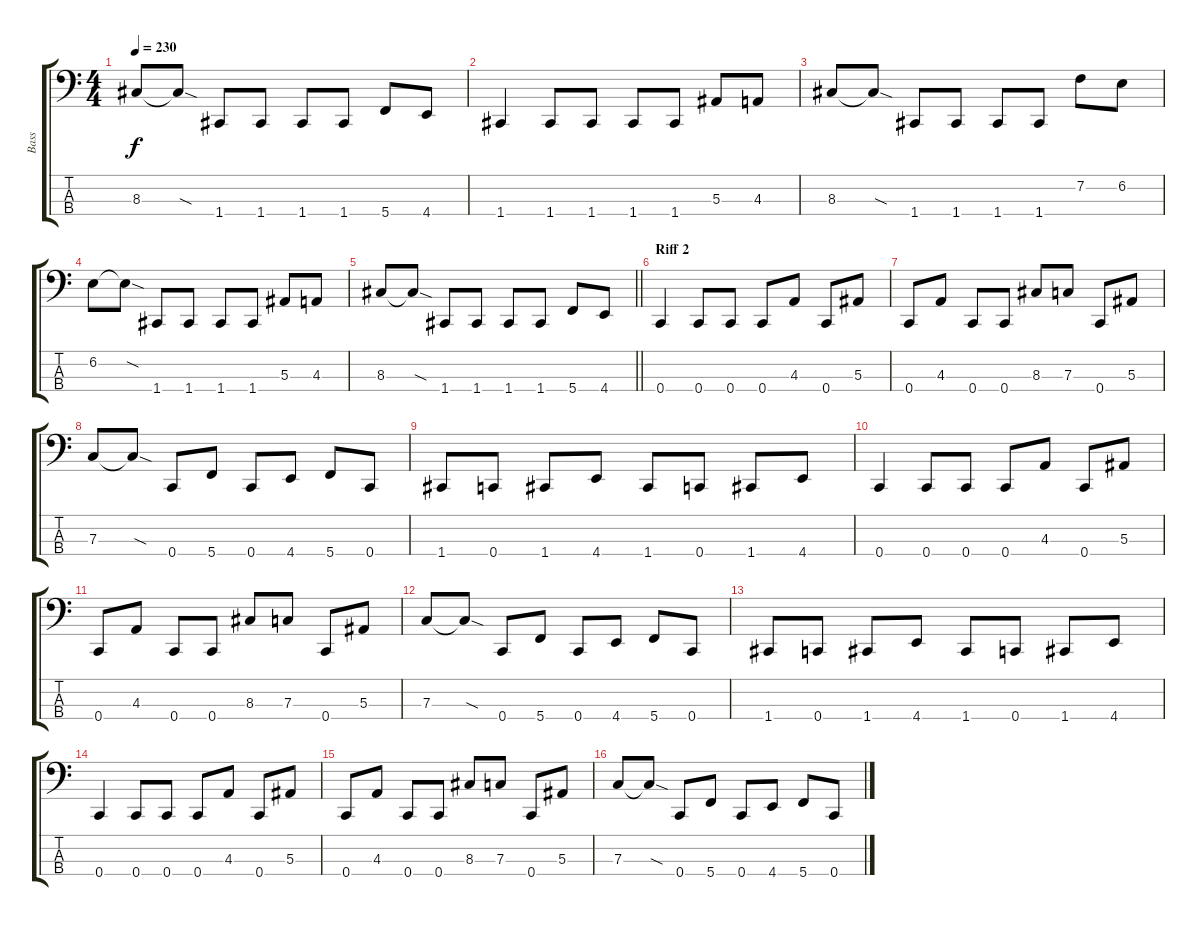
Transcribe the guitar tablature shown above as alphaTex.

\track ("Bass" "Bass") {instrument electricbassfinger}
\staff {score tabs}
\tuning (Eb2 Bb1 F1 C1) {hide}
\ts (4 4)
\tempo 230
\clef f4
\ks c
8.3.8{dy f} 8.3{sod t}.8 1.4.8 1.4.8 1.4.8 1.4.8 5.4.8 4.4.8 |
1.4.4 1.4.8 1.4.8 1.4.8 1.4.8 5.3.8 4.3.8 |
8.3.8 8.3{sod t}.8 1.4.8 1.4.8 1.4.8 1.4.8 7.2.8 6.2.8 |
6.2.8 6.2{sod t}.8 1.4.8 1.4.8 1.4.8 1.4.8 5.3.8 4.3.8 |
\barLineRight lightlight
8.3.8 8.3{sod t}.8 1.4.8 1.4.8 1.4.8 1.4.8 5.4.8 4.4.8 |
\section ("" "Riff 2")
0.4.4 0.4.8 0.4.8 0.4.8 4.3.8 0.4.8 5.3.8 |
0.4.8 4.3.8 0.4.8 0.4.8 8.3.8 7.3.8 0.4.8 5.3.8 |
7.3.8 7.3{sod t}.8 0.4.8 5.4.8 0.4.8 4.4.8 5.4.8 0.4.8 |
1.4.8 0.4.8 1.4.8 4.4.8 1.4.8 0.4.8 1.4.8 4.4.8 |
0.4.4 0.4.8 0.4.8 0.4.8 4.3.8 0.4.8 5.3.8 |
0.4.8 4.3.8 0.4.8 0.4.8 8.3.8 7.3.8 0.4.8 5.3.8 |
7.3.8 7.3{sod t}.8 0.4.8 5.4.8 0.4.8 4.4.8 5.4.8 0.4.8 |
1.4.8 0.4.8 1.4.8 4.4.8 1.4.8 0.4.8 1.4.8 4.4.8 |
0.4.4 0.4.8 0.4.8 0.4.8 4.3.8 0.4.8 5.3.8 |
0.4.8 4.3.8 0.4.8 0.4.8 8.3.8 7.3.8 0.4.8 5.3.8 |
7.3.8 7.3{sod t}.8 0.4.8 5.4.8 0.4.8 4.4.8 5.4.8 0.4.8
